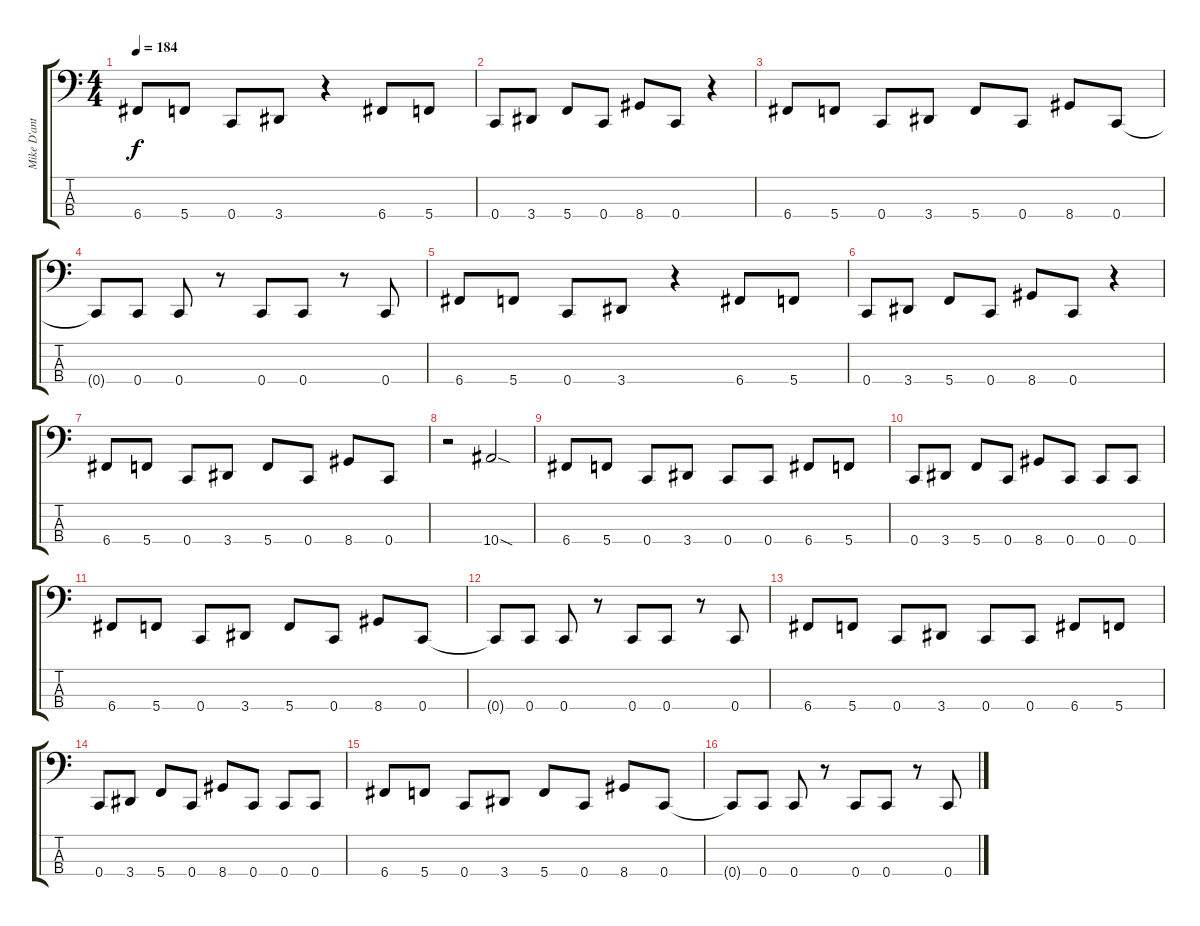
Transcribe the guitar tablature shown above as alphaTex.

\track ("Mike D'antonio" "Mike D'ant") {instrument electricbasspick}
\staff {score tabs}
\tuning (F2 C2 G1 C1) {hide}
\ts (4 4)
\tempo 184
\clef f4
\ks c
6.4.8{dy f instrument electricbasspick} 5.4.8 0.4.8 3.4.8 r.4 6.4.8 5.4.8 |
0.4.8 3.4.8 5.4.8 0.4.8 8.4.8 0.4.8 r.4 |
6.4.8 5.4.8 0.4.8 3.4.8 5.4.8 0.4.8 8.4.8 0.4.8 |
0.4{t}.8 0.4.8 0.4.8 r.8 0.4.8 0.4.8 r.8 0.4.8 |
6.4.8 5.4.8 0.4.8 3.4.8 r.4 6.4.8 5.4.8 |
0.4.8 3.4.8 5.4.8 0.4.8 8.4.8 0.4.8 r.4 |
6.4.8 5.4.8 0.4.8 3.4.8 5.4.8 0.4.8 8.4.8 0.4.8 |
r.2 10.4{sod}.2 |
6.4.8 5.4.8 0.4.8 3.4.8 0.4.8 0.4.8 6.4.8 5.4.8 |
0.4.8 3.4.8 5.4.8 0.4.8 8.4.8 0.4.8 0.4.8 0.4.8 |
6.4.8 5.4.8 0.4.8 3.4.8 5.4.8 0.4.8 8.4.8 0.4.8 |
0.4{t}.8 0.4.8 0.4.8 r.8 0.4.8 0.4.8 r.8 0.4.8 |
6.4.8 5.4.8 0.4.8 3.4.8 0.4.8 0.4.8 6.4.8 5.4.8 |
0.4.8 3.4.8 5.4.8 0.4.8 8.4.8 0.4.8 0.4.8 0.4.8 |
6.4.8 5.4.8 0.4.8 3.4.8 5.4.8 0.4.8 8.4.8 0.4.8 |
0.4{t}.8 0.4.8 0.4.8 r.8 0.4.8 0.4.8 r.8 0.4.8
